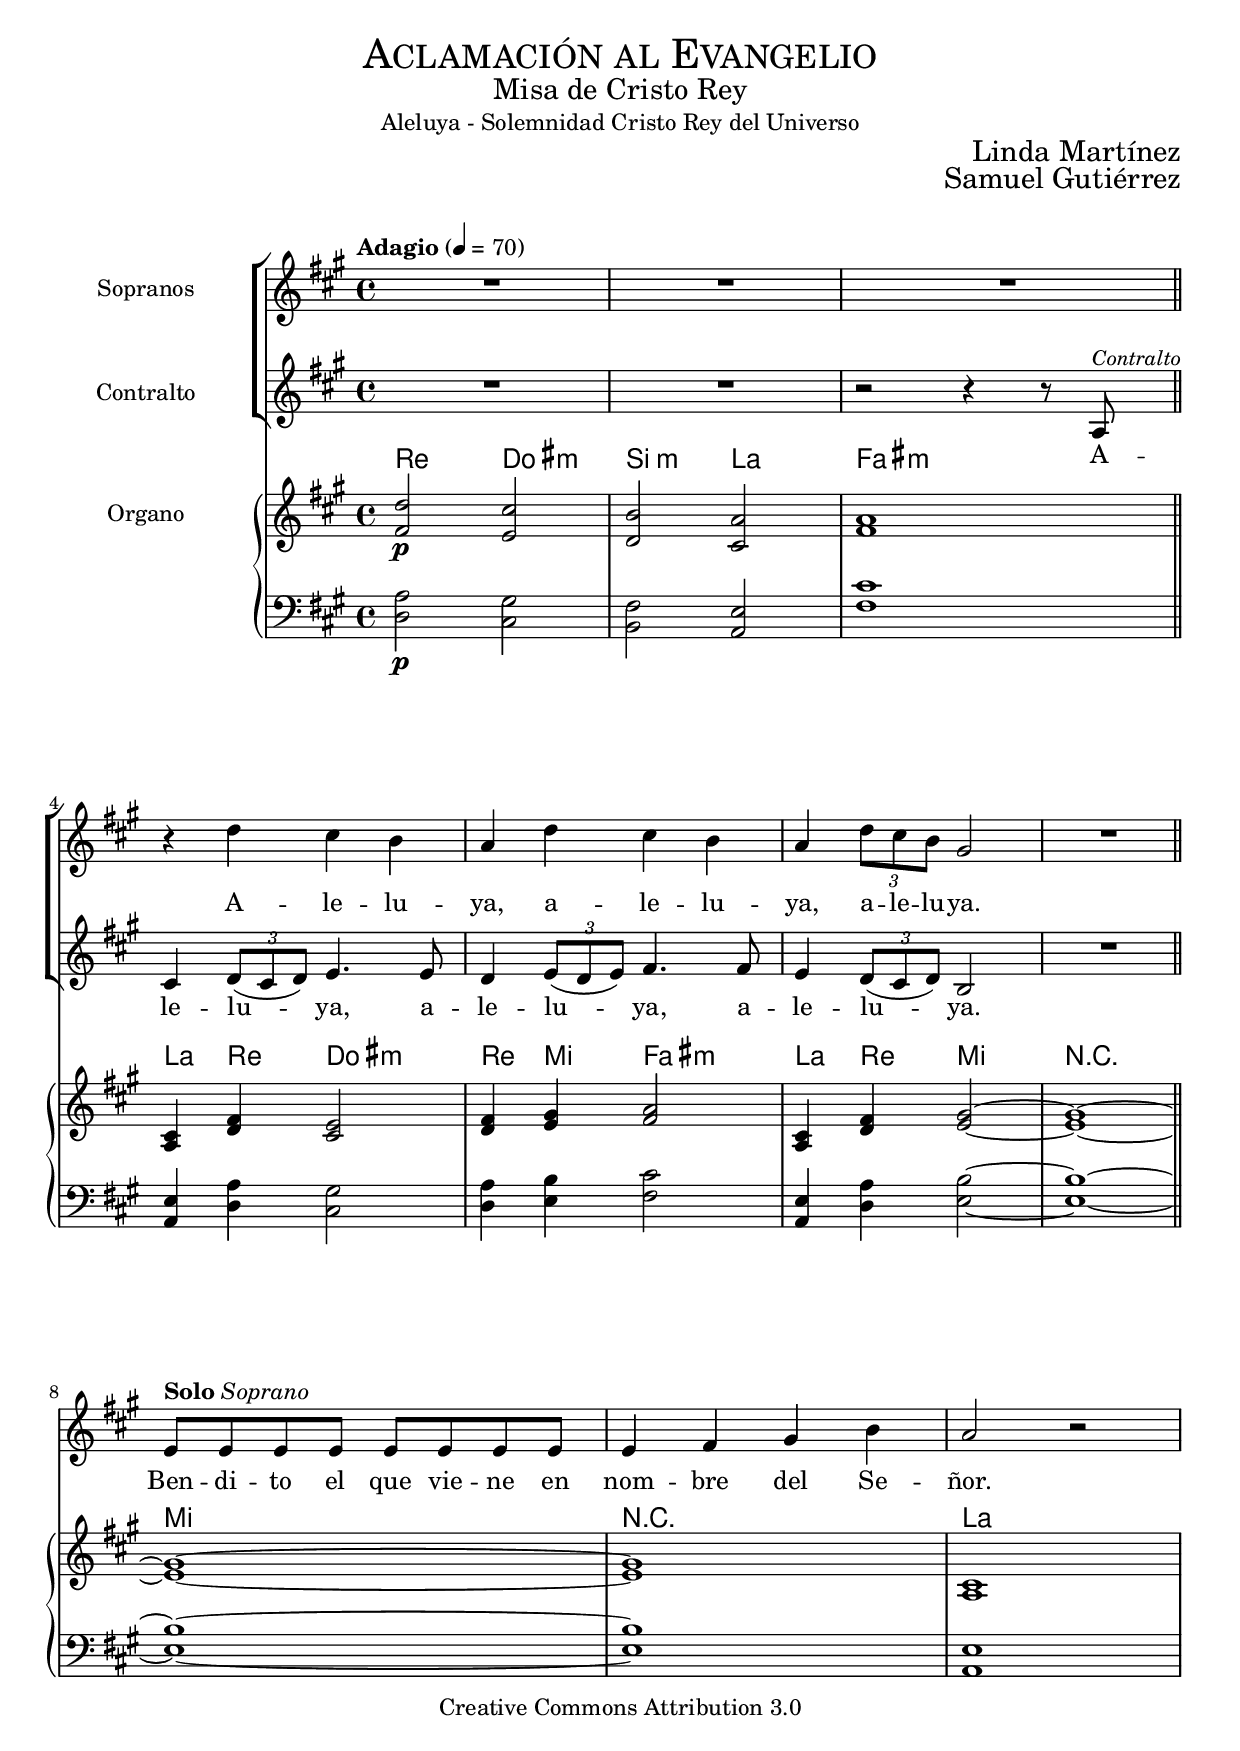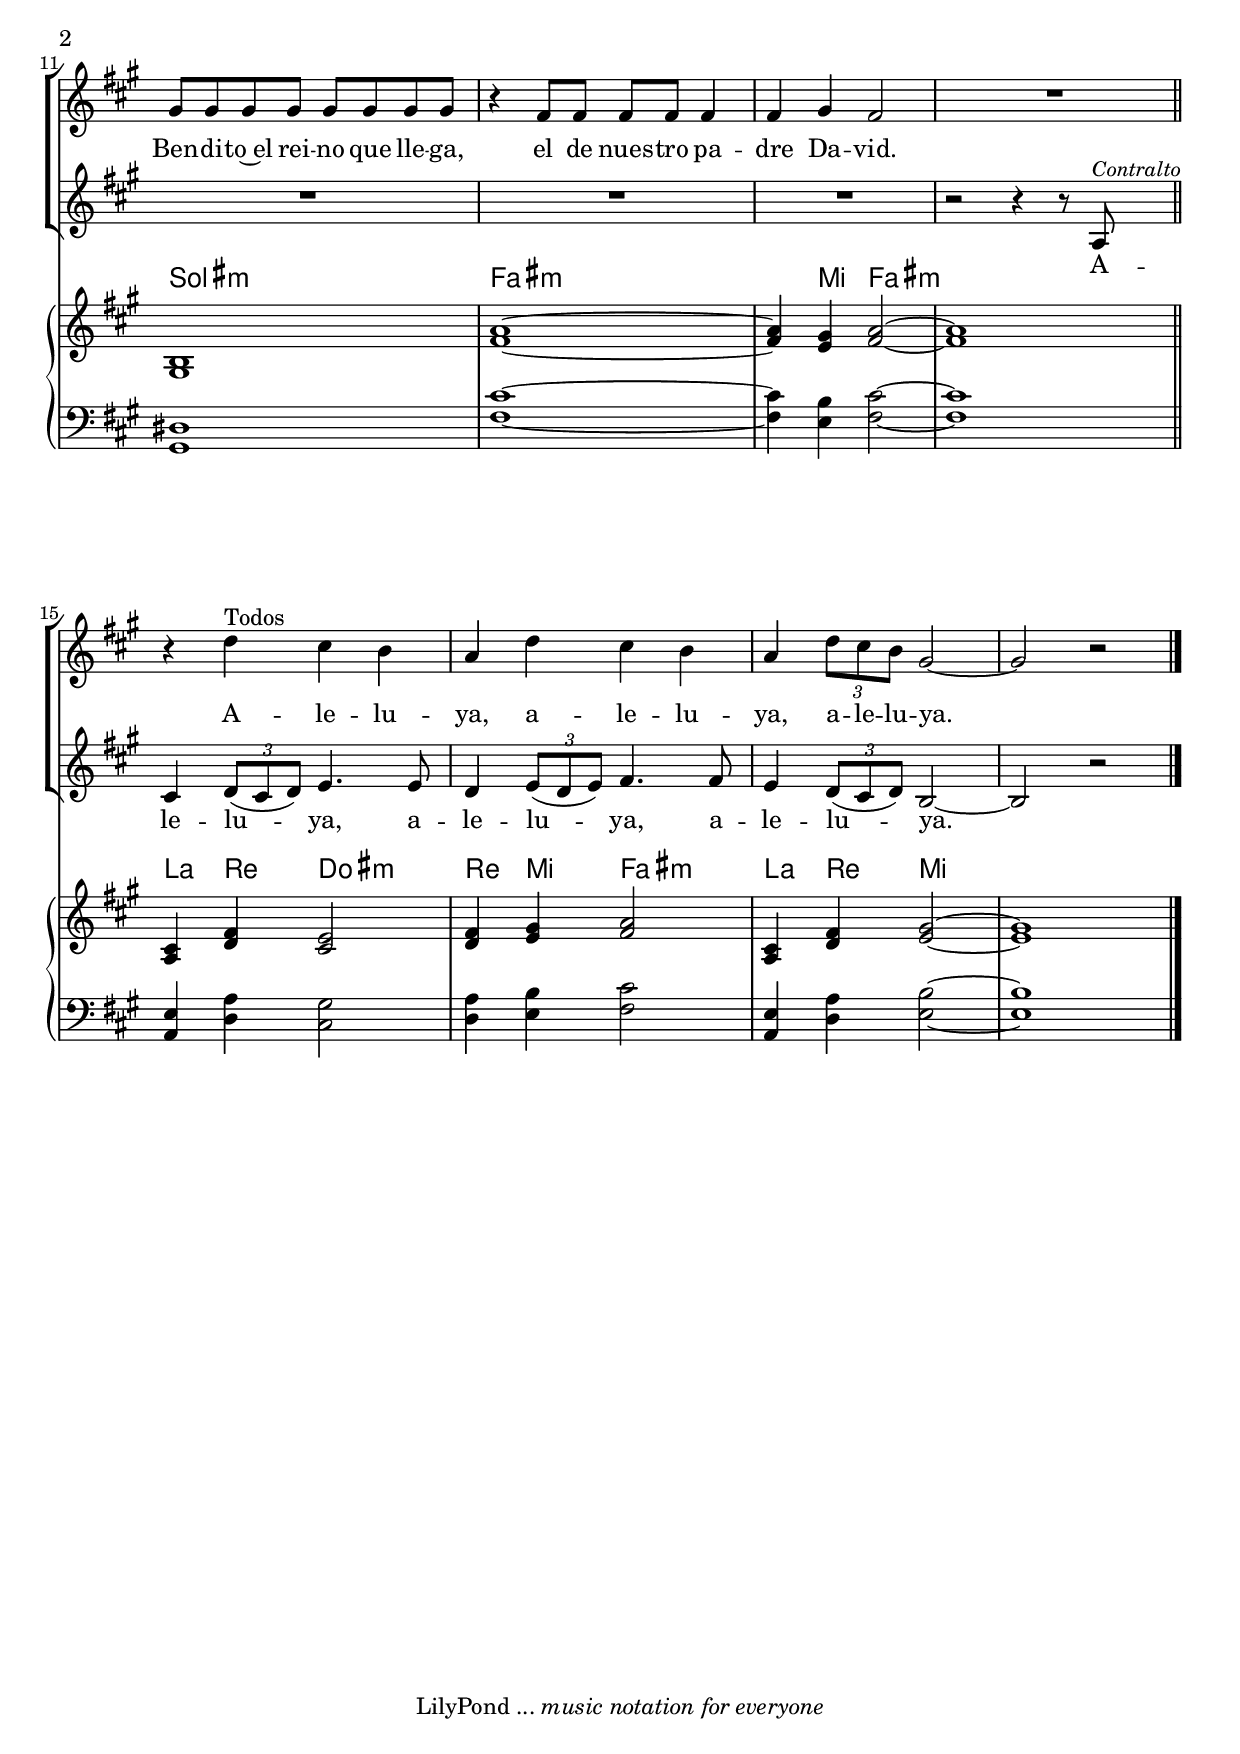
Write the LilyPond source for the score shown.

% **************************************************************************
%	Aleluya - Melody inspired by the compositions of Mons Marco Frisina
%   	Music and accompaniment by serachsam
% **************************************************************************
\language "espanol"
\version "2.19.82"

% --- Global parameters
particle = 0
jump = \break

% --- Includes
\include "global.ily"
\include "soprano.ily"
alto_music = \relative do' {
  \compressEmptyMeasures

  R1*2 |
  r2 r4 r8 la8^\markup{ \italic \small "Contralto" } | \bar "||" #(if (= particle 1) jump "") % 3
  dos4 \tuplet 3/2 { re8( dos re) } mi4. mi8 |
  re4 \tuplet 3/2 { mi8( re mi) } fas4. fas8 |
  mi4 \tuplet 3/2 { re8( dos re) } si2 |
  R1 | \bar "||" #(if (= particle 1) jump "") % 7
  R1*6 |
  r2 r4 r8 la8^\markup{ \italic \small "Contralto" } | \bar "||" #(if (= particle 1) jump "") % 14
  dos4 \tuplet 3/2 { re8( dos re) } mi4. mi8 |
  re4 \tuplet 3/2 { mi8( re mi) } fas4. fas8 |
  mi4 \tuplet 3/2 { re8( dos re) } si2~ |
  si2 r |

  \bar "|."
}

alto_lyrics = \lyricmode {
  A -- le -- lu -- ya,
  a -- le -- lu -- ya,
  a -- le -- lu -- ya.

  A -- le -- lu -- ya,
  a -- le -- lu -- ya,
  a -- le -- lu -- ya.
}

harmonies = \new ChordNames {
  \set ChordNames.midiInstrument = "string ensemble 2"
  \set ChordNames.midiMaximumVolume = #0
  \set chordChanges = ##t
  \chordmode {
    \italianChords
    re2 dos2:m |
    si,2:m la,2 |
    fas1:m |

    la4 re4 dos2:m |
    re4 mi4 fas2:m |
    la4 re4 mi2 |
    R1 |
    mi1 |
    R1 |
    la1 |
    sols1:m |
    fas1:m |
    s4 mi4 fas2:m |
    s1 |
    la4 re4 dos2:m |
    re4 mi4 fas2:m |
    la4 re4 mi2 |
  }
}

notes_soproano = \relative do' {
  re'2 dos |
  si2 la |
  la1 | \bar "||" #(if (= particle 1) "" jump) % 3
  dos,4 fas mi2 |
  fas4 sols la2 |
  dos,4 fas sols2~ |
  sols1~ | \bar "||" #(if (= particle 1) "" jump) % 7
  sols1~ |
  sols1 |
  dos,1 | #(if (= particle 1) "" jump) % 10
  si1 |
  la'1~ |
  la4 sols la2~ |
  la1 | \bar "||" #(if (= particle 1) "" jump) % 14
  dos,4 fas mi2 |
  fas4 sols la2 |
  dos,4 fas sols2~ |
  sols1 |

  \bar "|."
}

notes_alto = \relative do' {
  fas2\p mi |
  re2 dos |
  fas1 |
  la,4 re dos2 |
  re4 mi fas2	|
  la,4 re mi2~ |
  mi1~ |
  mi1~ |
  mi1 |
  la,1 |
  sols1 |
  fas'1~ |
  fas4 mi fas2~ |
  fas1 |
  la,4 re dos2 |
  re4 mi fas2	|
  la,4 re mi2~ |
  mi1 |
}

notes_tenor = \relative do {
  la'2\p sols |
  fas2 mi |
  dos'1 |
  mi,4 la sols2 |
  la4 si dos2	|
  mi,4 la si2~ |
  si1~ |
  si1~ |
  si1 |
  mi,1 |
  res1 |
  dos'1~ |
  dos4 si dos2~ |
  dos1 |
  mi,4 la sols2 |
  la4 si dos2	|
  mi,4 la si2~ |
  si1 |
}

notes_bass = \relative do {
  re2\p dos |
  si2 la |
  fas'1 |
  la,4 re dos2 |
  re4 mi fas2	|
  la,4 re mi2~ |
  mi1~ |
  mi1~  |
  mi1 |
  la,1 |
  sols1 |
  fas'1~ |
  fas4 mi fas2~ |
  fas1 |
  la,4 re dos2 |
  re4 mi fas2	|
  la,4 re mi2~ |
  mi1 |
}


% --- Global size
% #(set-global-staff-size 20)

% --- Header
\markup { \fill-line { \center-column { \fontsize #5 \smallCaps "Aclamación al Evangelio" \fontsize #2 "Misa de Cristo Rey" "Aleluya - Solemnidad Cristo Rey del Universo" } } }
\markup { \fill-line { " " \right-column { \fontsize #2 "Linda Martínez" } } }
\markup { \fill-line { " " \right-column { \fontsize #2 "Samuel Gutiérrez" } } }
\header {
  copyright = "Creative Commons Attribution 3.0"
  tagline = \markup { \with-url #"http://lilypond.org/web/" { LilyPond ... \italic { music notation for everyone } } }
  breakbefore = ##t
}

% --- Music

% --- Harmony

\score {
  <<
    \new ChoirStaff <<
      \new Staff <<
        \new Voice = "soprano" <<
          \set Staff.instrumentName = #"Sopranos"
          \set Staff.midiInstrument = #"choir aahs"
          \set Staff.midiMaximumVolume = #1.5
          \global \soprano_music
        >>
        \new Lyrics = "soprano"
        \context Lyrics = "soprano" \lyricsto "soprano" \soprano_lyrics
      >>
      \new Staff <<
        \new Voice = "contralto" <<
          \set Staff.instrumentName = #"Contralto"
          \set Staff.midiInstrument = #"choir aahs"
          \set Staff.midiMaximumVolume = #1.5
          \global \alto_music
        >>
        \new Lyrics = "contralto"
        \context Lyrics = "contralto" \lyricsto "contralto" \alto_lyrics
      >>
    >>
    \harmonies
    \new PianoStaff <<
      \new Staff <<
        \set Staff.instrumentName = #"Organo"
        \set Staff.midiInstrument = #"church organ"
        \set Staff.midiMaximumVolume = #0.6
        \set Staff.printPartCombineTexts = ##f
        \partCombine
        << \global \notes_soproano >>
        << \global \notes_alto >>
      >>
      \new Staff <<
        \set Staff.midiInstrument = #"church organ"
        \set Staff.midiMaximumVolume = #0.6
        \clef bass
        \set Staff.printPartCombineTexts = ##f
        \partCombine
        << \global \notes_tenor >>
        << \global \notes_bass >>
      >>
    >>
  >>
  \midi { }
  \layout {
    \context {
      \Staff \RemoveEmptyStaves
    }
  }
}

% --- Paper
\paper{
  #(set-default-paper-size "letter")
  indent=3.5\cm
  page-breaking = #ly:page-turn-breaking
}
